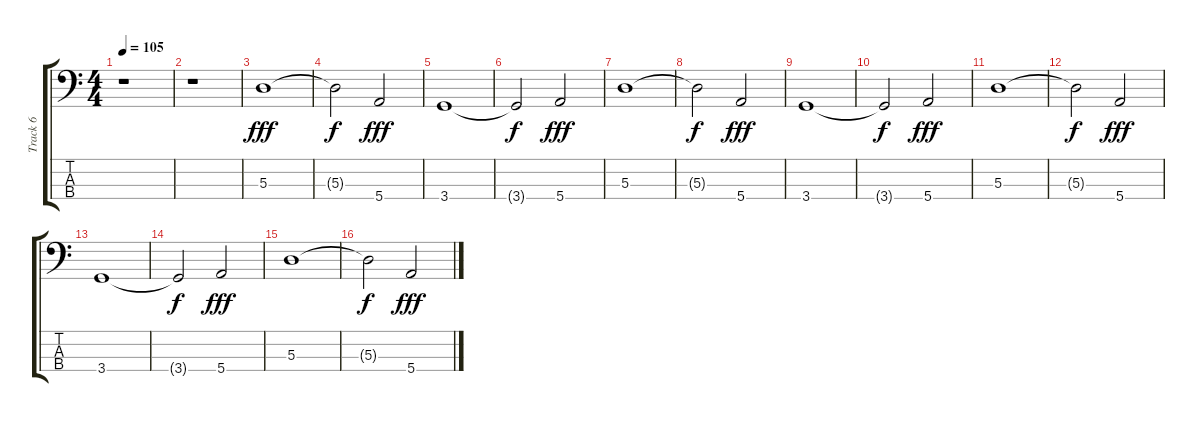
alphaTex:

\track ("Track 6" "Track 6") {instrument electricbassfinger}
\staff {score tabs}
\tuning (G2 D2 A1 E1) {hide}
\ts (4 4)
\tempo 105
\clef f4
\ks c
r.1{dy fff} |
r.1 |
5.3.1 |
5.3{t}.2{dy f} 5.4.2{dy fff} |
3.4.1 |
3.4{t}.2{dy f} 5.4.2{dy fff} |
5.3.1 |
5.3{t}.2{dy f} 5.4.2{dy fff} |
3.4.1 |
3.4{t}.2{dy f} 5.4.2{dy fff} |
5.3.1 |
5.3{t}.2{dy f} 5.4.2{dy fff} |
3.4.1 |
3.4{t}.2{dy f} 5.4.2{dy fff} |
5.3.1 |
5.3{t}.2{dy f} 5.4.2{dy fff}
